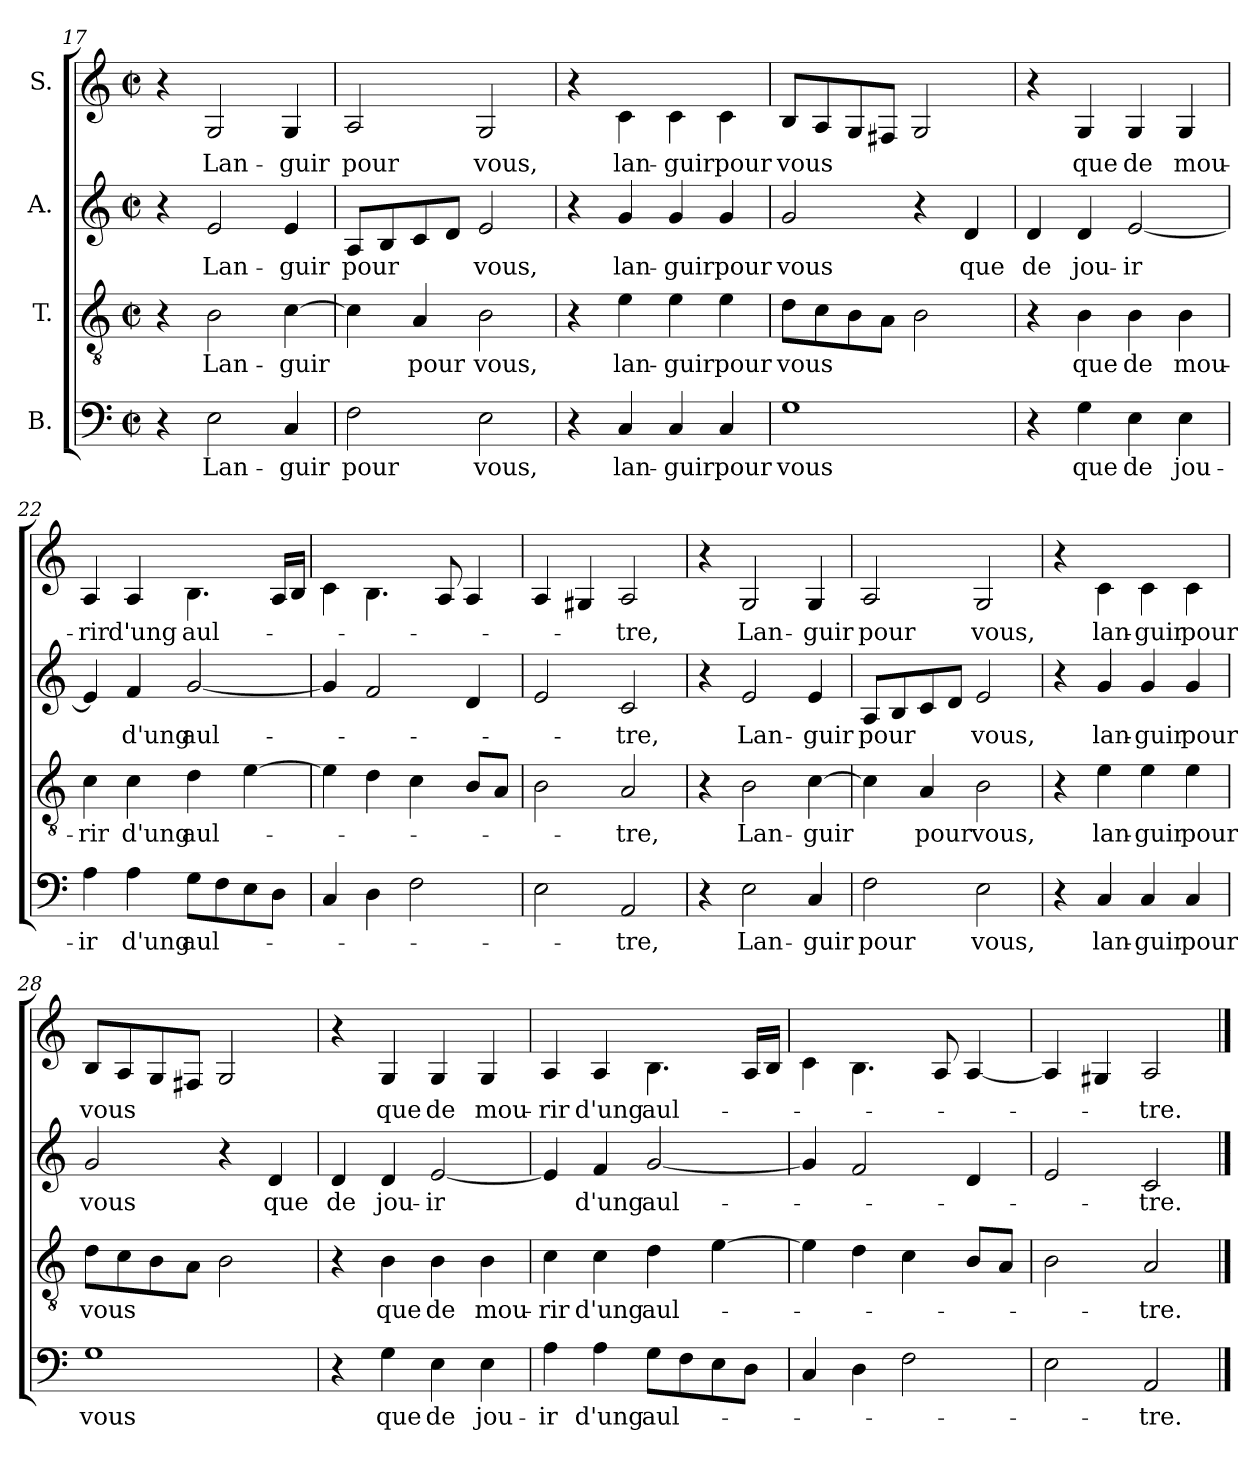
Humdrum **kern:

**kern	**text	**kern	**text	**kern	**text	**kern	**text
*part4	*part4	*part3	*part3	*part2	*part2	*part1	*part1
*staff4	*staff4	*staff3	*staff3	*staff2	*staff2	*staff1	*staff1
*I"B.	*	*I"T.	*	*I"A.	*	*I"S.	*
!!LO:PB:g=z
*clefF4	*	*clefGv2	*	*clefG2	*	*clefG2	*
*	*	*ITrd-7c-12	*	*	*	*ITrd-7c-12	*
*k[]	*	*k[]	*	*k[]	*	*k[]	*
*C:	*	*C:	*	*C:	*	*C:	*
*M2/2	*	*M2/2	*	*M2/2	*	*M2/2	*
*met(c|)	*	*met(c|)	*	*met(c|)	*	*met(c|)	*
=17	=17	=17	=17	=17	=17	=17	=17
4r	.	4r	.	4r	.	4r	.
2E\	Lan-	2b\	Lan-	2e/	Lan-	2g/	Lan-
4C/	-guir	[4cc\	-guir	4e/	-guir	4g/	-guir
=18	=18	=18	=18	=18	=18	=18	=18
2F\	pour	4cc\]	.	8A/L	pour	2a/	pour
.	.	.	.	8B/	.	.	.
.	.	4a/	pour	8c/	.	.	.
.	.	.	.	8d/J	.	.	.
2E\	vous,	2b\	vous,	2e/	vous,	2g/	vous,
=19	=19	=19	=19	=19	=19	=19	=19
4r	.	4r	.	4r	.	4r	.
4C/	lan-	4ee\	lan-	4g/	lan-	4cc\	lan-
4C/	-guir	4ee\	-guir	4g/	-guir	4cc\	-guir
4C/	pour	4ee\	pour	4g/	pour	4cc\	pour
=20	=20	=20	=20	=20	=20	=20	=20
1G	vous	8dd\L	vous	2g/	vous	8b/L	vous
.	.	8cc\	.	.	.	8a/	.
.	.	8b\	.	.	.	8g/	.
.	.	8a\J	.	.	.	8f#X/J	.
.	.	2b\	.	4r	.	2g/	.
.	.	.	.	4d/	que	.	.
=21	=21	=21	=21	=21	=21	=21	=21
4r	.	4r	.	4d/	de	4r	.
4G\	que	4b\	que	4d/	jou-	4g/	que
4E\	de	4b\	de	[2e/	-ir	4g/	de
4E\	jou-	4b\	mou-	.	.	4g/	mou-
!!LO:LB:g=z
=22	=22	=22	=22	=22	=22	=22	=22
4A\	-ir	4cc\	-rir	4e/]	.	4a/	-rir
4A\	d'ung	4cc\	d'ung	4f/	d'ung	4a/	d'ung
8G\L	aul-	4dd\	aul-	[2g/	aul-	4.b\	aul-
8F\	.	.	.	.	.	.	.
8E\	.	[4ee\	.	.	.	.	.
8D\J	.	.	.	.	.	16a/LL	.
.	.	.	.	.	.	16b/JJ	.
=23	=23	=23	=23	=23	=23	=23	=23
4C/	.	4ee\]	.	4g/]	.	4cc\	.
4D\	.	4dd\	.	2f/	.	4.b\	.
2F\	.	4cc\	.	.	.	.	.
.	.	.	.	.	.	8a/	.
.	.	8b/L	.	4d/	.	4a/	.
.	.	8a/J	.	.	.	.	.
=24	=24	=24	=24	=24	=24	=24	=24
2E\	.	2b\	.	2e/	.	4a/	.
.	.	.	.	.	.	4g#X/	.
2AA/	-tre,	2a/	-tre,	2c/	-tre,	2a/	-tre,
=25	=25	=25	=25	=25	=25	=25	=25
4r	.	4r	.	4r	.	4r	.
2E\	Lan-	2b\	Lan-	2e/	Lan-	2g/	Lan-
4C/	-guir	[4cc\	-guir	4e/	-guir	4g/	-guir
=26	=26	=26	=26	=26	=26	=26	=26
2F\	pour	4cc\]	.	8A/L	pour	2a/	pour
.	.	.	.	8B/	.	.	.
.	.	4a/	pour	8c/	.	.	.
.	.	.	.	8d/J	.	.	.
2E\	vous,	2b\	vous,	2e/	vous,	2g/	vous,
=27	=27	=27	=27	=27	=27	=27	=27
4r	.	4r	.	4r	.	4r	.
4C/	lan-	4ee\	lan-	4g/	lan-	4cc\	lan-
4C/	-guir	4ee\	-guir	4g/	-guir	4cc\	-guir
4C/	pour	4ee\	pour	4g/	pour	4cc\	pour
!!LO:LB:g=z
=28	=28	=28	=28	=28	=28	=28	=28
1G	vous	8dd\L	vous	2g/	vous	8b/L	vous
.	.	8cc\	.	.	.	8a/	.
.	.	8b\	.	.	.	8g/	.
.	.	8a\J	.	.	.	8f#X/J	.
.	.	2b\	.	4r	.	2g/	.
.	.	.	.	4d/	que	.	.
=29	=29	=29	=29	=29	=29	=29	=29
4r	.	4r	.	4d/	de	4r	.
4G\	que	4b\	que	4d/	jou-	4g/	que
4E\	de	4b\	de	[2e/	-ir	4g/	de
4E\	jou-	4b\	mou-	.	.	4g/	mou-
=30	=30	=30	=30	=30	=30	=30	=30
4A\	-ir	4cc\	-rir	4e/]	.	4a/	-rir
4A\	d'ung	4cc\	d'ung	4f/	d'ung	4a/	d'ung
8G\L	aul-	4dd\	aul-	[2g/	aul-	4.b\	aul-
8F\	.	.	.	.	.	.	.
8E\	.	[4ee\	.	.	.	.	.
8D\J	.	.	.	.	.	16a/LL	.
.	.	.	.	.	.	16b/JJ	.
=31	=31	=31	=31	=31	=31	=31	=31
4C/	.	4ee\]	.	4g/]	.	4cc\	.
4D\	.	4dd\	.	2f/	.	4.b\	.
2F\	.	4cc\	.	.	.	.	.
.	.	.	.	.	.	8a/	.
.	.	8b/L	.	4d/	.	[4a/	.
.	.	8a/J	.	.	.	.	.
=32	=32	=32	=32	=32	=32	=32	=32
2E\	.	2b\	.	2e/	.	4a/]	.
.	.	.	.	.	.	4g#X/	.
2AA/	-tre.	2a/	-tre.	2c/	-tre.	2a/	-tre.
==	==	==	==	==	==	==	==
*-	*-	*-	*-	*-	*-	*-	*-
